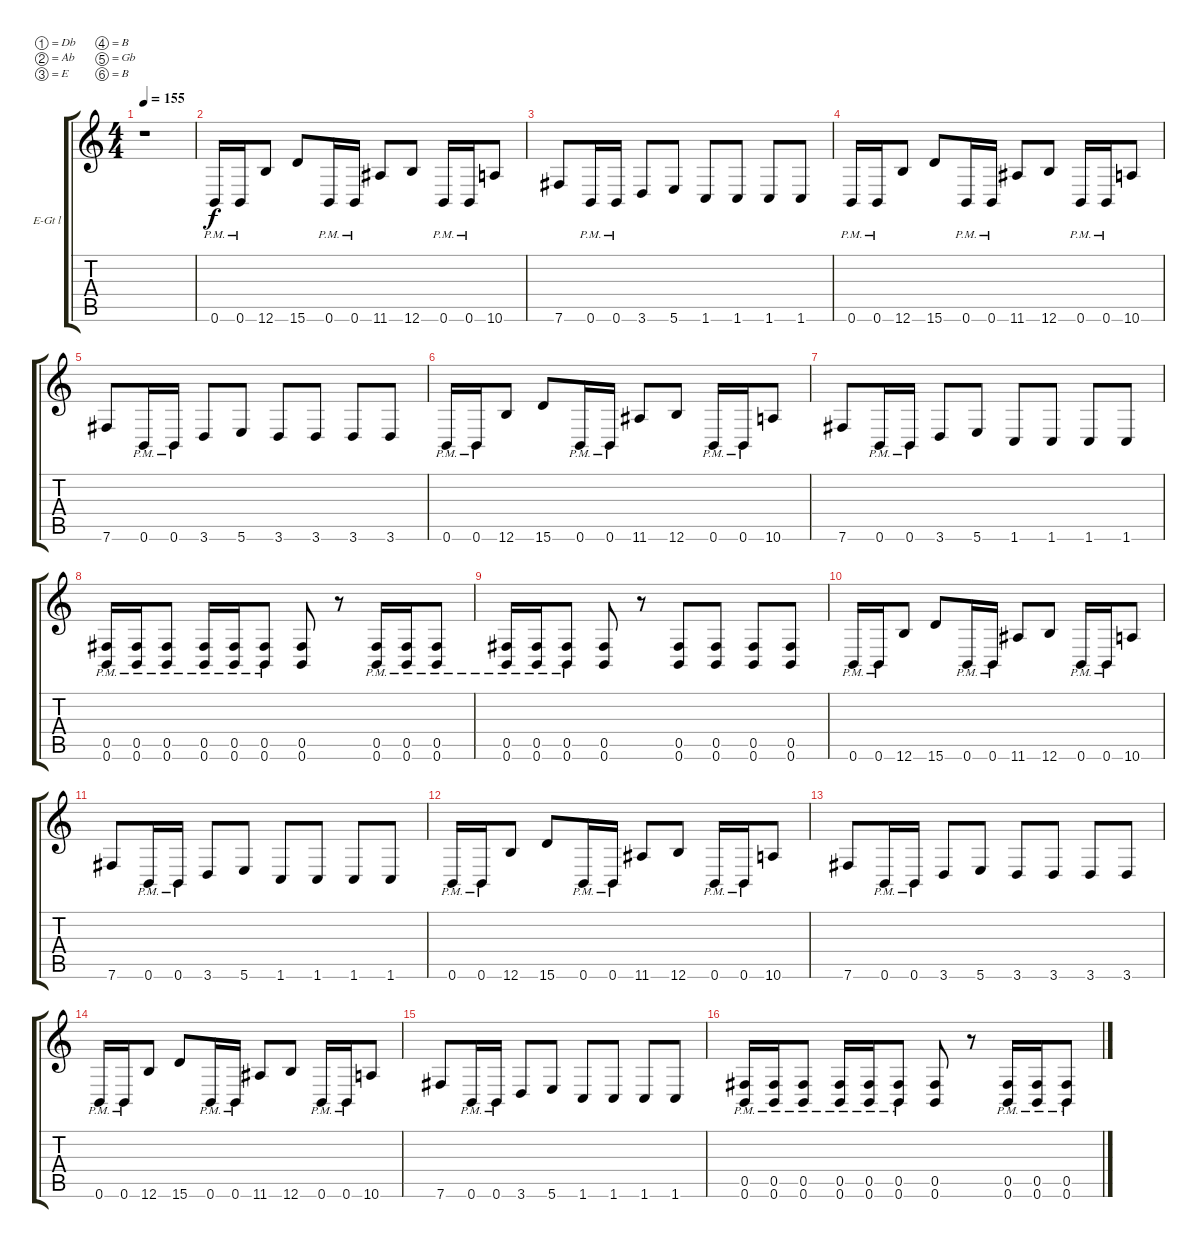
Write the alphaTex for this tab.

\defaultSystemsLayout 4
\bracketExtendMode groupsimilarinstruments
\firstSystemTrackNameOrientation horizontal
\otherSystemsTrackNameOrientation horizontal
\track ("Guitar l" "E-Gt l") {instrument overdrivenguitar}
\staff {score tabs}
\tuning (Db4 Ab3 E3 B2 Gb2 B1)
\ts (4 4)
\tempo 155
\clef g2
\scale
1.06936
\ks c
r.1{dy f instrument overdrivenguitar} |
\scale
0.930643 0.6{pm}.16 0.6{pm}.16 12.6.8 15.6.8 0.6{pm}.16 0.6{pm}.16 11.6.8 12.6.8 0.6{pm}.16 0.6{pm}.16 10.6.8 |
\scale
1.03909 7.6.8 0.6{pm}.16 0.6{pm}.16 3.6.8 5.6.8 1.6.8 1.6.8 1.6.8 1.6.8 |
\scale
0.960908 0.6{pm}.16 0.6{pm}.16 12.6.8 15.6.8 0.6{pm}.16 0.6{pm}.16 11.6.8 12.6.8 0.6{pm}.16 0.6{pm}.16 10.6.8 |
\scale
1.03909 7.6.8 0.6{pm}.16 0.6{pm}.16 3.6.8 5.6.8 3.6.8 3.6.8 3.6.8 3.6.8 |
\scale
0.960908 0.6{pm}.16 0.6{pm}.16 12.6.8 15.6.8 0.6{pm}.16 0.6{pm}.16 11.6.8 12.6.8 0.6{pm}.16 0.6{pm}.16 10.6.8 |
\scale
1.03909 7.6.8 0.6{pm}.16 0.6{pm}.16 3.6.8 5.6.8 1.6.8 1.6.8 1.6.8 1.6.8 |
\scale
0.960908 (0.6{pm} 0.5{pm}).16 (0.6{pm} 0.5{pm}).16 (0.6{pm} 0.5{pm}).8 (0.6{pm} 0.5{pm}).16 (0.6{pm} 0.5{pm}).16 (0.6{pm} 0.5{pm}).8 (0.6 0.5).8 r.8 (0.6{pm} 0.5{pm}).16 (0.6{pm} 0.5{pm}).16 (0.6{pm} 0.5{pm}).8 |
\scale
1.03909 (0.6{pm} 0.5{pm}).16 (0.6{pm} 0.5{pm}).16 (0.6{pm} 0.5{pm}).8 (0.6 0.5).8 r.8 (0.5 0.6).8 (0.6 0.5).8 (0.6 0.5).8 (0.6 0.5).8 |
\scale
0.960908 0.6{pm}.16 0.6{pm}.16 12.6.8 15.6.8 0.6{pm}.16 0.6{pm}.16 11.6.8 12.6.8 0.6{pm}.16 0.6{pm}.16 10.6.8 |
\scale
1.03909 7.6.8 0.6{pm}.16 0.6{pm}.16 3.6.8 5.6.8 1.6.8 1.6.8 1.6.8 1.6.8 |
\scale
0.960908 0.6{pm}.16 0.6{pm}.16 12.6.8 15.6.8 0.6{pm}.16 0.6{pm}.16 11.6.8 12.6.8 0.6{pm}.16 0.6{pm}.16 10.6.8 |
\scale
1.03909 7.6.8 0.6{pm}.16 0.6{pm}.16 3.6.8 5.6.8 3.6.8 3.6.8 3.6.8 3.6.8 |
\scale
0.960908 0.6{pm}.16 0.6{pm}.16 12.6.8 15.6.8 0.6{pm}.16 0.6{pm}.16 11.6.8 12.6.8 0.6{pm}.16 0.6{pm}.16 10.6.8 |
\scale
1.03909 7.6.8 0.6{pm}.16 0.6{pm}.16 3.6.8 5.6.8 1.6.8 1.6.8 1.6.8 1.6.8 |
\scale
0.960908 (0.6{pm} 0.5{pm}).16 (0.6{pm} 0.5{pm}).16 (0.6{pm} 0.5{pm}).8 (0.6{pm} 0.5{pm}).16 (0.6{pm} 0.5{pm}).16 (0.6{pm} 0.5{pm}).8 (0.6 0.5).8 r.8 (0.6{pm} 0.5{pm}).16 (0.6{pm} 0.5{pm}).16 (0.6{pm} 0.5{pm}).8
